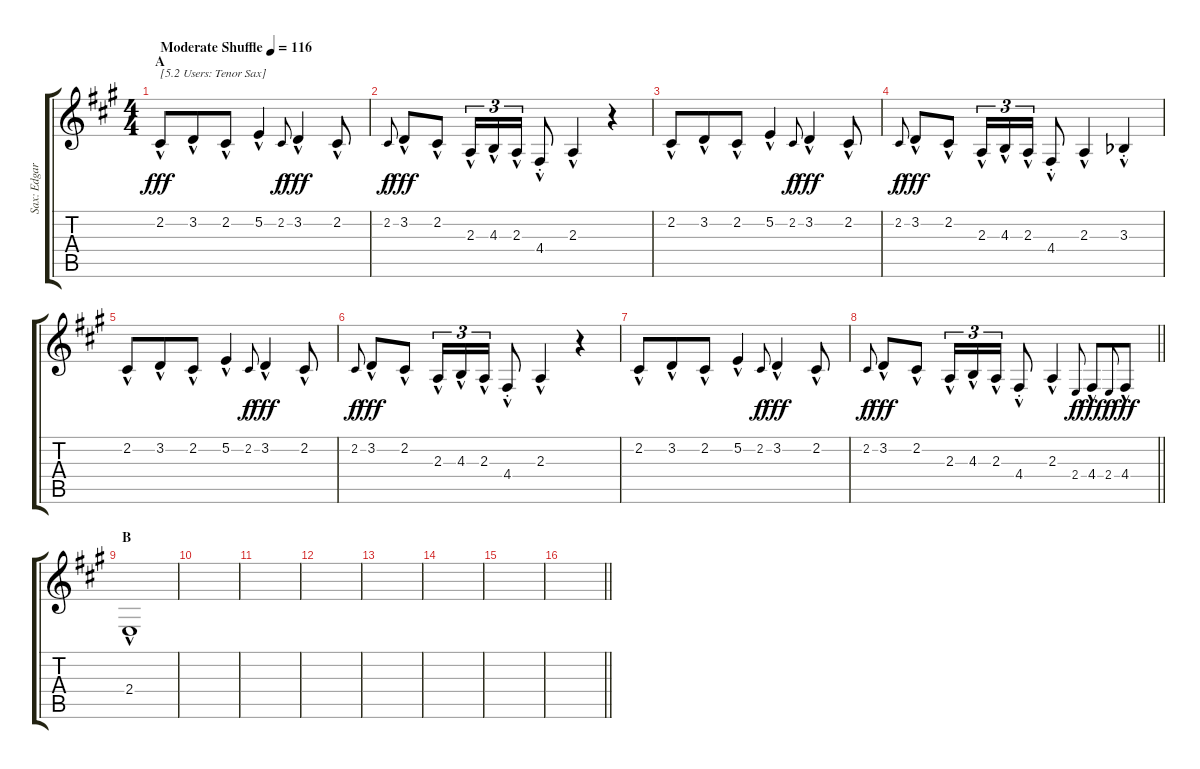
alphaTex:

\track ("Sax: Edgar" "Sax: Edgar") {instrument tenorsax}
\staff {score tabs}
\tuning (E4 B3 G3 D3 A2 E2) {hide}
\ts (4 4)
\section ("" "A")
\tempo (116 "Moderate Shuffle")
\clef g2
\ks a
2.2{hac}.8{txt "[5.2 Users: Tenor Sax]" dy fff instrument tenorsax} 3.2{hac}.8{beam merge} 2.2{hac}.8 5.2{hac}.4 2.2.8{gr onbeat dy f} 3.2{hac}.4{dy fff} 2.2{hac}.8 |
2.2.8{gr onbeat dy f} 3.2{hac}.8{dy fff} 2.2{hac}.8 2.3{hac}.16{tu (3 2)} 4.3{hac}.16{tu (3 2)} 2.3{hac}.16{tu (3 2)} 4.4{hac st}.8 2.3{hac}.4 r.4 |
2.2{hac}.8 3.2{hac}.8{beam merge} 2.2{hac}.8 5.2{hac}.4 2.2.8{gr onbeat dy f} 3.2{hac}.4{dy fff} 2.2{hac}.8 |
2.2.8{gr onbeat dy f} 3.2{hac}.8{dy fff} 2.2{hac}.8 2.3{hac}.16{tu (3 2)} 4.3{hac}.16{tu (3 2)} 2.3{hac}.16{tu (3 2)} 4.4{hac st}.8 2.3{hac}.4 3.3{hac st acc b}.4 |
2.2{hac}.8 3.2{hac}.8{beam merge} 2.2{hac}.8 5.2{hac}.4 2.2.8{gr onbeat dy f} 3.2{hac}.4{dy fff} 2.2{hac}.8 |
2.2.8{gr onbeat dy f} 3.2{hac}.8{dy fff} 2.2{hac}.8 2.3{hac}.16{tu (3 2)} 4.3{hac}.16{tu (3 2)} 2.3{hac}.16{tu (3 2)} 4.4{hac st}.8 2.3{hac}.4 r.4 |
2.2{hac}.8 3.2{hac}.8{beam merge} 2.2{hac}.8 5.2{hac}.4 2.2.8{gr onbeat dy f} 3.2{hac}.4{dy fff} 2.2{hac}.8 |
\barLineRight lightlight
2.2.8{gr onbeat dy f} 3.2{hac}.8{dy fff} 2.2{hac}.8 2.3{hac}.16{tu (3 2)} 4.3{hac}.16{tu (3 2)} 2.3{hac}.16{tu (3 2)} 4.4{hac st}.8 2.3{hac}.4 2.4.8{gr onbeat dy f} 4.4{hac}.8{dy fff} 2.4.8{gr onbeat dy f} 4.4{hac}.8{dy fff} |
\section ("" "B")
2.4{hac}.1 |
|
|
|
|
|
|
\barLineRight lightlight
